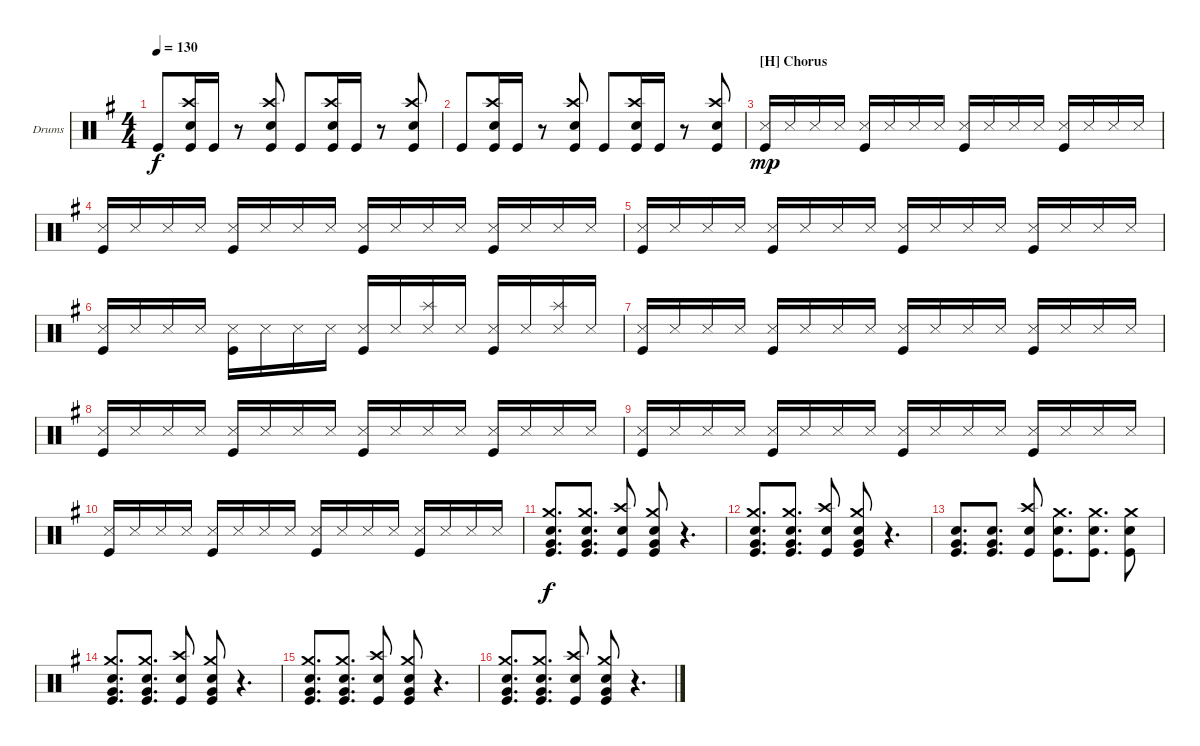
\bracketExtendMode groupsimilarinstruments
\firstSystemTrackNameOrientation horizontal
\otherSystemsTrackNameOrientation horizontal
\track ("Drum" "Drums") {instrument percussion}
\staff {score}
\articulation defaults
\ts (4 4)
\tempo 130
\clef neutral
\scale
1.04288
\ks g "Kick (hit)".8{dy f}
("Crash high (hit)" "Snare (hit) 2" "Kick (hit)").16 "Kick (hit)".16 r.8 ("Crash high (hit)" "Snare (hit) 2" "Kick (hit)").8 "Kick (hit)".8 ("Crash high (hit)" "Snare (hit) 2" "Kick (hit)").16 "Kick (hit)".16 r.8 ("Crash high (hit)" "Snare (hit) 2" "Kick (hit)").8 |
\scale
0.957125 "Kick (hit)".8 ("Crash high (hit)" "Snare (hit) 2" "Kick (hit)").16 "Kick (hit)".16 r.8 ("Crash high (hit)" "Snare (hit) 2" "Kick (hit)").8 "Kick (hit)".8 ("Crash high (hit)" "Snare (hit) 2" "Kick (hit)").16 "Kick (hit)".16 r.8 ("Crash high (hit)" "Snare (hit) 2" "Kick (hit)").8 |
\section ("H" "Chorus")
\scale
1.04288 ("Snare (side stick) 3" "Kick (hit)").16{dy mp} "Snare (side stick) 3".16 "Snare (side stick) 3".16 "Snare (side stick) 3".16 ("Snare (side stick) 3" "Kick (hit)").16 "Snare (side stick) 3".16 "Snare (side stick) 3".16 "Snare (side stick) 3".16 ("Snare (side stick) 3" "Kick (hit)").16 "Snare (side stick) 3".16 "Snare (side stick) 3".16 "Snare (side stick) 3".16 ("Snare (side stick) 3" "Kick (hit)").16 "Snare (side stick) 3".16 "Snare (side stick) 3".16 "Snare (side stick) 3".16 |
\scale
0.957125 ("Snare (side stick) 3" "Kick (hit)").16 "Snare (side stick) 3".16 "Snare (side stick) 3".16 "Snare (side stick) 3".16 ("Snare (side stick) 3" "Kick (hit)").16 "Snare (side stick) 3".16 "Snare (side stick) 3".16 "Snare (side stick) 3".16 ("Snare (side stick) 3" "Kick (hit)").16 "Snare (side stick) 3".16 "Snare (side stick) 3".16 "Snare (side stick) 3".16 ("Snare (side stick) 3" "Kick (hit)").16 "Snare (side stick) 3".16 "Snare (side stick) 3".16 "Snare (side stick) 3".16 |
\scale
1.04288 ("Snare (side stick) 3" "Kick (hit)").16 "Snare (side stick) 3".16 "Snare (side stick) 3".16 "Snare (side stick) 3".16 ("Snare (side stick) 3" "Kick (hit)").16 "Snare (side stick) 3".16 "Snare (side stick) 3".16 "Snare (side stick) 3".16 ("Snare (side stick) 3" "Kick (hit)").16 "Snare (side stick) 3".16 "Snare (side stick) 3".16 "Snare (side stick) 3".16 ("Snare (side stick) 3" "Kick (hit)").16 "Snare (side stick) 3".16 "Snare (side stick) 3".16 "Snare (side stick) 3".16 |
\scale
0.957125 ("Snare (side stick) 3" "Kick (hit)").16 "Snare (side stick) 3".16 "Snare (side stick) 3".16 "Snare (side stick) 3".16 ("Snare (side stick) 3" "Kick (hit)").16 "Snare (side stick) 3".16 "Snare (side stick) 3".16 "Snare (side stick) 3".16 ("Snare (side stick) 3" "Kick (hit)").16{beam invert} "Snare (side stick) 3".16 ("Splash (hit)" "Snare (side stick) 3").16 "Snare (side stick) 3".16 ("Snare (side stick) 3" "Kick (hit)").16{beam invert} "Snare (side stick) 3".16 ("Splash (hit)" "Snare (side stick) 3").16 "Snare (side stick) 3".16 |
\scale
1.04288 ("Snare (side stick) 3" "Kick (hit)").16 "Snare (side stick) 3".16 "Snare (side stick) 3".16 "Snare (side stick) 3".16 ("Snare (side stick) 3" "Kick (hit)").16 "Snare (side stick) 3".16 "Snare (side stick) 3".16 "Snare (side stick) 3".16 ("Snare (side stick) 3" "Kick (hit)").16 "Snare (side stick) 3".16 "Snare (side stick) 3".16 "Snare (side stick) 3".16 ("Snare (side stick) 3" "Kick (hit)").16 "Snare (side stick) 3".16 "Snare (side stick) 3".16 "Snare (side stick) 3".16 |
\scale
0.957125 ("Snare (side stick) 3" "Kick (hit)").16 "Snare (side stick) 3".16 "Snare (side stick) 3".16 "Snare (side stick) 3".16 ("Snare (side stick) 3" "Kick (hit)").16 "Snare (side stick) 3".16 "Snare (side stick) 3".16 "Snare (side stick) 3".16 ("Snare (side stick) 3" "Kick (hit)").16 "Snare (side stick) 3".16 "Snare (side stick) 3".16 "Snare (side stick) 3".16 ("Snare (side stick) 3" "Kick (hit)").16 "Snare (side stick) 3".16 "Snare (side stick) 3".16 "Snare (side stick) 3".16 |
\scale
1.04288 ("Snare (side stick) 3" "Kick (hit)").16 "Snare (side stick) 3".16 "Snare (side stick) 3".16 "Snare (side stick) 3".16 ("Snare (side stick) 3" "Kick (hit)").16 "Snare (side stick) 3".16 "Snare (side stick) 3".16 "Snare (side stick) 3".16 ("Snare (side stick) 3" "Kick (hit)").16 "Snare (side stick) 3".16 "Snare (side stick) 3".16 "Snare (side stick) 3".16 ("Snare (side stick) 3" "Kick (hit)").16 "Snare (side stick) 3".16 "Snare (side stick) 3".16 "Snare (side stick) 3".16 |
\scale
0.957125 ("Snare (side stick) 3" "Kick (hit)").16 "Snare (side stick) 3".16 "Snare (side stick) 3".16 "Snare (side stick) 3".16 ("Snare (side stick) 3" "Kick (hit)").16 "Snare (side stick) 3".16 "Snare (side stick) 3".16 "Snare (side stick) 3".16 ("Snare (side stick) 3" "Kick (hit)").16 "Snare (side stick) 3".16 "Snare (side stick) 3".16 "Snare (side stick) 3".16 ("Snare (side stick) 3" "Kick (hit)").16 "Snare (side stick) 3".16 "Snare (side stick) 3".16 "Snare (side stick) 3".16 |
\scale
1.04288 ("Crash medium (hit)" "Snare (hit) 2" "Very Low Tom (hit)" "Kick (hit)").8{d dy f} ("Crash medium (hit)" "Snare (hit) 2" "Very Low Tom (hit)" "Kick (hit)").8{d} ("Crash high (hit)" "Snare (hit) 2" "Kick (hit)").8 ("Crash medium (hit)" "Snare (hit) 2" "Very Low Tom (hit)" "Kick (hit)").8 r.4{d} |
\scale
0.957125 ("Crash medium (hit)" "Snare (hit) 2" "Very Low Tom (hit)" "Kick (hit)").8{d} ("Crash medium (hit)" "Snare (hit) 2" "Very Low Tom (hit)" "Kick (hit)").8{d} ("Crash high (hit)" "Snare (hit) 2" "Kick (hit)").8 ("Crash medium (hit)" "Snare (hit) 2" "Very Low Tom (hit)" "Kick (hit)").8 r.4{d} |
\scale
1.04288 ("Snare (hit) 2" "Very Low Tom (hit)" "Kick (hit)").8{d} ("Snare (hit) 2" "Very Low Tom (hit)" "Kick (hit)").8{d} ("Crash high (hit)" "Snare (hit) 2" "Kick (hit)").8 ("Crash medium (hit)" "Snare (hit) 2" "Kick (hit)").8{d} ("Crash medium (hit)" "Snare (hit) 2" "Kick (hit)").8{d} ("Crash medium (hit)" "Snare (hit) 2" "Kick (hit)").8 |
\scale
0.957125 ("Crash medium (hit)" "Snare (hit) 2" "Very Low Tom (hit)" "Kick (hit)").8{d} ("Crash medium (hit)" "Snare (hit) 2" "Very Low Tom (hit)" "Kick (hit)").8{d} ("Crash high (hit)" "Snare (hit) 2" "Kick (hit)").8 ("Crash medium (hit)" "Snare (hit) 2" "Very Low Tom (hit)" "Kick (hit)").8 r.4{d} |
\scale
1.04288 ("Crash medium (hit)" "Snare (hit) 2" "Very Low Tom (hit)" "Kick (hit)").8{d} ("Crash medium (hit)" "Snare (hit) 2" "Very Low Tom (hit)" "Kick (hit)").8{d} ("Crash high (hit)" "Snare (hit) 2" "Kick (hit)").8 ("Crash medium (hit)" "Snare (hit) 2" "Very Low Tom (hit)" "Kick (hit)").8 r.4{d} |
\scale
0.957125 ("Crash medium (hit)" "Snare (hit) 2" "Very Low Tom (hit)" "Kick (hit)").8{d} ("Crash medium (hit)" "Snare (hit) 2" "Very Low Tom (hit)" "Kick (hit)").8{d} ("Crash high (hit)" "Snare (hit) 2" "Kick (hit)").8 ("Crash medium (hit)" "Snare (hit) 2" "Very Low Tom (hit)" "Kick (hit)").8 r.4{d}
